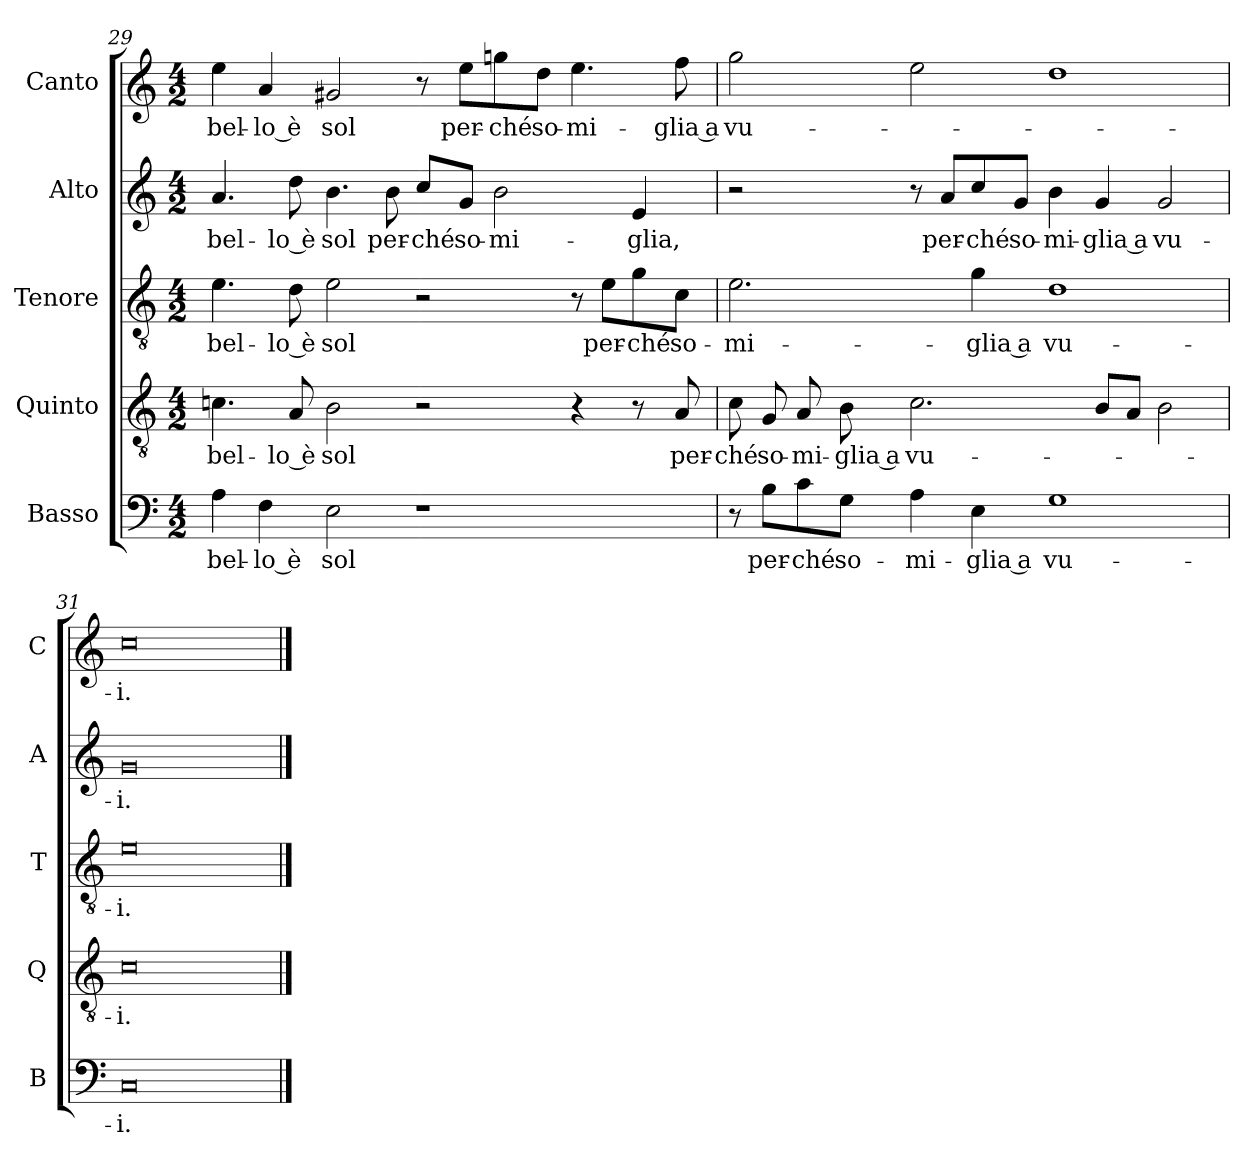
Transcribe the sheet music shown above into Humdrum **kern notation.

**kern	**text	**kern	**text	**kern	**text	**kern	**text	**kern	**text
*part5	*part5	*part4	*part4	*part3	*part3	*part2	*part2	*part1	*part1
*staff5	*staff5	*staff4	*staff4	*staff3	*staff3	*staff2	*staff2	*staff1	*staff1
*I"Basso	*	*I"Quinto	*	*I"Tenore	*	*I"Alto	*	*I"Canto	*
*I'B	*	*I'Q	*	*I'T	*	*I'A	*	*I'C	*
*clefF4	*	*clefGv2	*	*clefGv2	*	*clefG2	*	*clefG2	*
*k[]	*	*k[]	*	*k[]	*	*k[]	*	*k[]	*
*M4/2	*	*M4/2	*	*M4/2	*	*M4/2	*	*M4/2	*
=29	=29	=29	=29	=29	=29	=29	=29	=29	=29
4A	bel-	4.cn	bel-	4.e	bel-	4.a	bel-	4ee	bel-
4F	-lo è	.	.	.	.	.	.	4a	-lo è
.	.	8A	-lo è	8d	-lo è	8dd	-lo è	.	.
2E	sol	2B	sol	2e	sol	4.b	sol	2g#X	sol
.	.	.	.	.	.	8b	per-	.	.
1r	.	2r	.	2r	.	8cc/L	-ché	8r	.
.	.	.	.	.	.	8g/J	so-	8ee\L	per-
.	.	.	.	.	.	2b	-mi-	8ggn\	-ché
.	.	.	.	.	.	.	.	8dd\J	so-
.	.	4r	.	8r	.	.	.	4.ee	-mi-
.	.	.	.	8e\L	per-	.	.	.	.
.	.	8r	.	8g\	-ché	4e	-glia,	.	.
.	.	8A	per-	8c\J	so-	.	.	8ff	-glia a
=30	=30	=30	=30	=30	=30	=30	=30	=30	=30
8r	.	8c	-ché	2.e	-mi-	2r	.	2gg	vu-
8B\L	per-	8G	so-	.	.	.	.	.	.
8c\	-ché	8A	-mi-	.	.	.	.	.	.
8G\J	so-	8B	-glia a	.	.	.	.	.	.
4A	-mi-	2.c	vu-	.	.	8r	.	2ee	.
.	.	.	.	.	.	8a/L	per-	.	.
4E	-glia a	.	.	4g	-glia a	8cc/	-ché	.	.
.	.	.	.	.	.	8g/J	so-	.	.
1G	vu-	.	.	1d	vu-	4b	-mi-	1dd	.
.	.	8BL	.	.	.	4g	-glia a	.	.
.	.	8AJ	.	.	.	.	.	.	.
.	.	2B	.	.	.	2g	vu-	.	.
=31	=31	=31	=31	=31	=31	=31	=31	=31	=31
0C	-i.	0c	-i.	0e	-i.	0g	-i.	0cc	-i.
==	==	==	==	==	==	==	==	==	==
*-	*-	*-	*-	*-	*-	*-	*-	*-	*-
